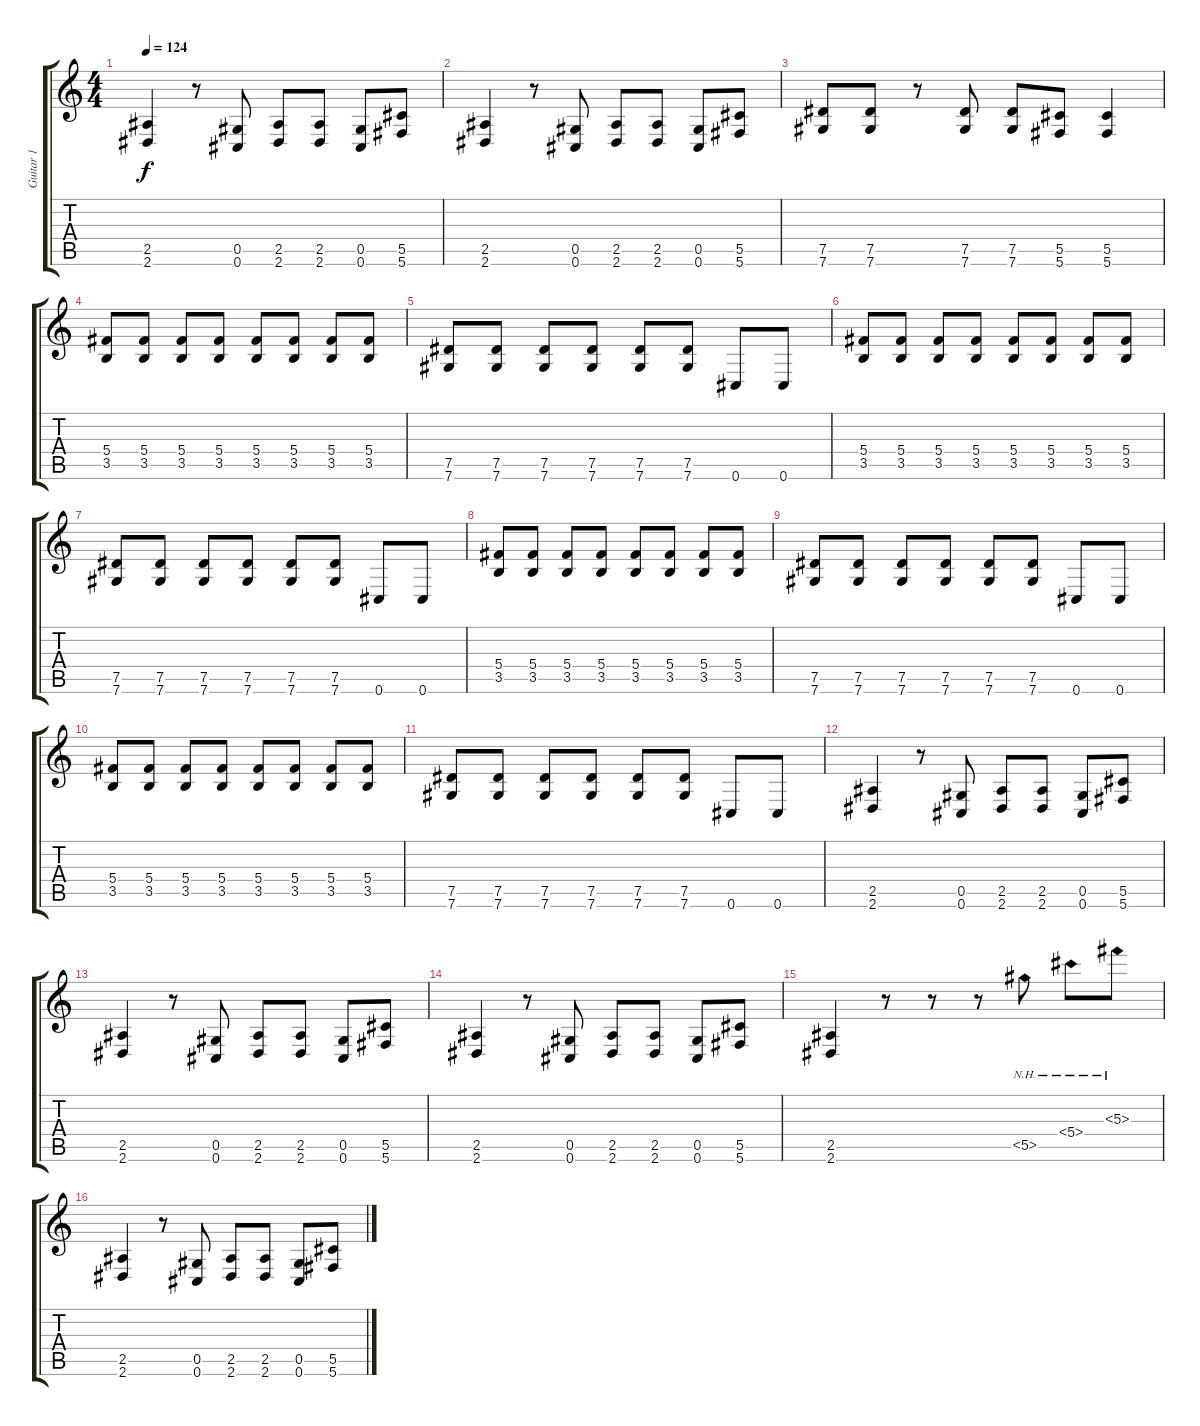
\track ("Guitar 1" "Guitar 1") {instrument distortionguitar}
\staff {score tabs}
\tuning (Eb4 Bb3 Gb3 Db3 Ab2 Db2) {hide}
\ts (4 4)
\tempo 124
\clef g2
\ks c
(2.5 2.6).4{dy f} r.8 (0.5 0.6).8 (2.5 2.6).8 (2.5 2.6).8 (0.5 0.6).8 (5.5 5.6).8 |
(2.5 2.6).4 r.8 (0.5 0.6).8 (2.5 2.6).8 (2.5 2.6).8 (0.5 0.6).8 (5.5 5.6).8 |
(7.5 7.6).8 (7.5 7.6).8 r.8 (7.5 7.6).8 (7.5 7.6).8 (5.5 5.6).8 (5.5 5.6).4 |
(5.4 3.5).8 (5.4 3.5).8 (5.4 3.5).8 (5.4 3.5).8 (5.4 3.5).8 (5.4 3.5).8 (5.4 3.5).8 (5.4 3.5).8 |
(7.5 7.6).8 (7.5 7.6).8 (7.5 7.6).8 (7.5 7.6).8 (7.5 7.6).8 (7.5 7.6).8 0.6.8 0.6.8 |
(5.4 3.5).8 (5.4 3.5).8 (5.4 3.5).8 (5.4 3.5).8 (5.4 3.5).8 (5.4 3.5).8 (5.4 3.5).8 (5.4 3.5).8 |
(7.5 7.6).8 (7.5 7.6).8 (7.5 7.6).8 (7.5 7.6).8 (7.5 7.6).8 (7.5 7.6).8 0.6.8 0.6.8 |
(5.4 3.5).8 (5.4 3.5).8 (5.4 3.5).8 (5.4 3.5).8 (5.4 3.5).8 (5.4 3.5).8 (5.4 3.5).8 (5.4 3.5).8 |
(7.5 7.6).8 (7.5 7.6).8 (7.5 7.6).8 (7.5 7.6).8 (7.5 7.6).8 (7.5 7.6).8 0.6.8 0.6.8 |
(5.4 3.5).8 (5.4 3.5).8 (5.4 3.5).8 (5.4 3.5).8 (5.4 3.5).8 (5.4 3.5).8 (5.4 3.5).8 (5.4 3.5).8 |
(7.5 7.6).8 (7.5 7.6).8 (7.5 7.6).8 (7.5 7.6).8 (7.5 7.6).8 (7.5 7.6).8 0.6.8 0.6.8 |
(2.5 2.6).4 r.8 (0.5 0.6).8 (2.5 2.6).8 (2.5 2.6).8 (0.5 0.6).8 (5.5 5.6).8 |
(2.5 2.6).4 r.8 (0.5 0.6).8 (2.5 2.6).8 (2.5 2.6).8 (0.5 0.6).8 (5.5 5.6).8 |
(2.5 2.6).4 r.8 (0.5 0.6).8 (2.5 2.6).8 (2.5 2.6).8 (0.5 0.6).8 (5.5 5.6).8 |
(2.5 2.6).4 r.8 r.8 r.8 5.5{nh}.8 5.4{nh}.8 5.3{nh}.8 |
(2.5 2.6).4 r.8 (0.5 0.6).8 (2.5 2.6).8 (2.5 2.6).8 (0.5 0.6).8 (5.5 5.6).8
